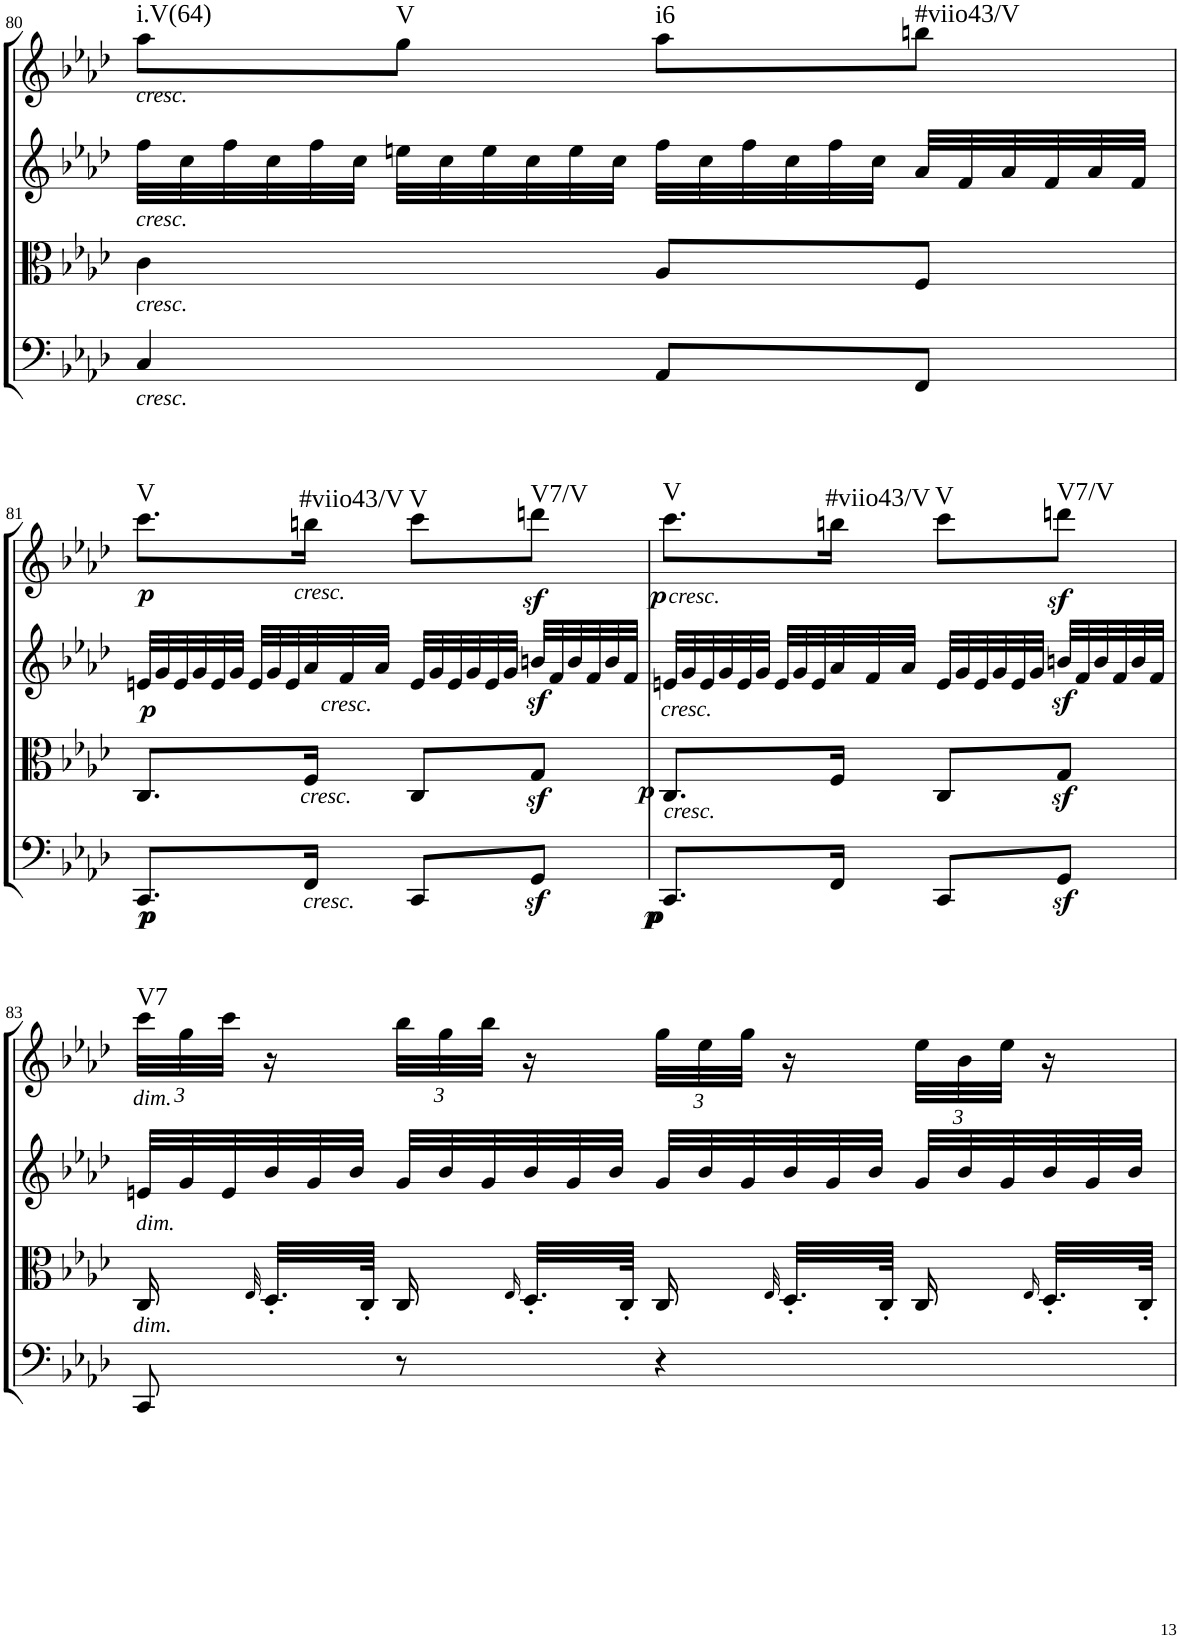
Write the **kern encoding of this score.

**kern	**dynam	**kern	**dynam	**kern	**dynam	**kern	**dynam	**harte
*part4	*part4	*part3	*part3	*part2	*part2	*part1	*part1	*part1
*staff4	*staff4	*staff3	*staff3	*staff2	*staff2	*staff1	*staff1	*
*I"Cello	*	*I"Viola	*	*I"2nd Violin	*	*I"1st Violin	*	*
*	*	*I'Vla	*	*I'Vln	*	*I'Vln	*	*
!!LO:PB:g=z
*clefF4	*	*clefC3	*	*clefG2	*	*clefG2	*	*
*k[b-e-a-d-]	*	*k[b-e-a-d-]	*	*k[b-e-a-d-]	*	*k[b-e-a-d-]	*	*
*f:	*	*f:	*	*f:	*	*f:	*	*
*M2/4	*	*M2/4	*	*M2/4	*	*M2/4	*	*
*	*	*	*	*Xtuplet	*	*	*	*
=80	=80	=80	=80	=80	=80	=80	=80	=80
!	!	!	!	!	!	!LO:TX:a:i:t=cresc.	!	!
!	!	!LO:TX:a:i:t=cresc.	!	!	!	!	!	!
!	!	!LO:TX:b:i:t=cresc.	!	!	!	!	!	!
!LO:TX:b:i:t=cresc.	!	!	!	!	!	!	!	!LO:H:kt=i.V(64)
4C/	.	4c\	.	48ff\LLL	.	8aa-\L	.	N
.	.	.	.	48cc\	.	.	.	.
.	.	.	.	48ff\	.	.	.	.
.	.	.	.	48cc\	.	.	.	.
.	.	.	.	48ff\	.	.	.	.
.	.	.	.	48cc\JJJ	.	.	.	.
!	!	!	!	!	!	!	!	!LO:H:kt=V
.	.	.	.	48een\LLL	.	8gg\J	.	N
.	.	.	.	48cc\	.	.	.	.
.	.	.	.	48ee\	.	.	.	.
.	.	.	.	48cc\	.	.	.	.
.	.	.	.	48ee\	.	.	.	.
.	.	.	.	48cc\JJJ	.	.	.	.
!	!	!	!	!	!	!	!	!LO:H:kt=i6
8AA-/L	.	8A-/L	.	48ff\LLL	.	8aa-\L	.	N
.	.	.	.	48cc\	.	.	.	.
.	.	.	.	48ff\	.	.	.	.
.	.	.	.	48cc\	.	.	.	.
.	.	.	.	48ff\	.	.	.	.
.	.	.	.	48cc\JJJ	.	.	.	.
!	!	!	!	!	!	!	!	!LO:H:kt=#viio43/V
8FF/J	.	8F/J	.	48a-/LLL	.	8bbn\J	.	N
.	.	.	.	48f/	.	.	.	.
.	.	.	.	48a-/	.	.	.	.
.	.	.	.	48f/	.	.	.	.
.	.	.	.	48a-/	.	.	.	.
.	.	.	.	48f/JJJ	.	.	.	.
!!LO:LB:g=z
=81	=81	=81	=81	=81	=81	=81	=81	=81
!	!LO:DY:b	!	!	!	!	!	!	!
!	!LO:DY:n=1:b	!	!	!	!LO:DY:b	!	!LO:DY:b	!LO:H:kt=V
8.CC/L	p p	8.C/L	.	48en/LLL	p	8.ccc\L	p	N
.	.	.	.	48g/	.	.	.	.
.	.	.	.	48e/	.	.	.	.
.	.	.	.	48g/	.	.	.	.
.	.	.	.	48e/	.	.	.	.
.	.	.	.	48g/JJJ	.	.	.	.
.	.	.	.	48e/LLL	.	.	.	.
.	.	.	.	48g/	.	.	.	.
!	!	!	!	!LO:TX:b:i:t=cresc.	!	!	!	!
.	.	.	.	48e/	.	.	.	.
!	!	!	!	!	!	!LO:TX:b:i:t=cresc.	!	!
!	!	!LO:TX:b:i:t=cresc.	!	!	!	!	!	!
!LO:TX:b:i:t=cresc.	!	!	!	!	!	!	!	!LO:H:kt=#viio43/V
16FF/Jk	.	16F/Jk	.	48a-/	.	16bbn\Jk	.	N
.	.	.	.	48f/	.	.	.	.
.	.	.	.	48a-/JJJ	.	.	.	.
!	!	!	!	!	!	!	!	!LO:H:kt=V
8CC/L	.	8C/L	.	48e/LLL	.	8ccc\L	.	N
.	.	.	.	48g/	.	.	.	.
.	.	.	.	48e/	.	.	.	.
.	.	.	.	48g/	.	.	.	.
.	.	.	.	48e/	.	.	.	.
.	.	.	.	48g/JJJ	.	.	.	.
!	!	!	!	!	!	!	!LO:DY:b	!LO:H:kt=V7/V
8GGz</J	.	8Gz</J	.	48bnz</LLL	.	8dddn\J	sf	N
.	.	.	.	48f/	.	.	.	.
.	.	.	.	48b/	.	.	.	.
.	.	.	.	48f/	.	.	.	.
.	.	.	.	48b/	.	.	.	.
.	.	.	.	48f/JJJ	.	.	.	.
=82	=82	=82	=82	=82	=82	=82	=82	=82
!	!	!	!	!	!	!LO:TX:b:i:t=cresc.	!	!
!	!	!LO:TX:a:i:t=cresc.	!	!	!	!	!	!
!LO:TX:a:i:t=cresc.	!	!	!	!	!	!	!	!
!	!LO:DY:b	!	!	!	!	!	!	!
!	!LO:DY:n=1:b	!	!LO:DY:b	!	!	!	!LO:DY:b	!LO:H:kt=V
8.CC/L	p p	8.C/L	p	48en/LLL	.	8.ccc\L	p	N
.	.	.	.	48g/	.	.	.	.
.	.	.	.	48e/	.	.	.	.
.	.	.	.	48g/	.	.	.	.
.	.	.	.	48e/	.	.	.	.
.	.	.	.	48g/JJJ	.	.	.	.
.	.	.	.	48e/LLL	.	.	.	.
.	.	.	.	48g/	.	.	.	.
.	.	.	.	48e/	.	.	.	.
!	!	!	!	!	!	!	!	!LO:H:kt=#viio43/V
16FF/Jk	.	16F/Jk	.	48a-/	.	16bbn\Jk	.	N
.	.	.	.	48f/	.	.	.	.
.	.	.	.	48a-/JJJ	.	.	.	.
!	!	!	!	!	!	!	!	!LO:H:kt=V
8CC/L	.	8C/L	.	48e/LLL	.	8ccc\L	.	N
.	.	.	.	48g/	.	.	.	.
.	.	.	.	48e/	.	.	.	.
.	.	.	.	48g/	.	.	.	.
.	.	.	.	48e/	.	.	.	.
.	.	.	.	48g/JJJ	.	.	.	.
!	!	!	!	!	!	!	!LO:DY:b	!LO:H:kt=V7/V
8GGz</J	.	8Gz</J	.	48bnz</LLL	.	8dddn\J	sf	N
.	.	.	.	48f/	.	.	.	.
.	.	.	.	48b/	.	.	.	.
.	.	.	.	48f/	.	.	.	.
.	.	.	.	48b/	.	.	.	.
.	.	.	.	48f/JJJ	.	.	.	.
!!LO:LB:g=z
=83	=83	=83	=83	=83	=83	=83	=83	=83
*	*	*	*	*	*	*Xbrackettup	*	*
!	!	!	!	!	!	!LO:TX:b:i:t=dim.	!	!
!	!	!	!	!LO:TX:b:i:t=dim.	!	!	!	!
!LO:TX:a:i:t=dim.	!	!	!	!	!	!	!	!LO:H:kt=V7
8CC/	.	16C/	.	48en/LLL	.	48ccc\LLL	.	N
.	.	.	.	48g/	.	48gg\	.	.
.	.	.	.	48e/	.	48ccc\JJJ	.	.
.	.	32qE-/	.	.	.	.	.	.
.	.	32.D-'/LLL	.	48b-/	.	16r	.	.
.	.	.	.	48g/	.	.	.	.
.	.	.	.	48b-/JJJ	.	.	.	.
.	.	64C'/JJJk	.	.	.	.	.	.
8r	.	16C/	.	48g/LLL	.	48bb-\LLL	.	.
.	.	.	.	48b-/	.	48gg\	.	.
.	.	.	.	48g/	.	48bb-\JJJ	.	.
.	.	16qE-/	.	.	.	.	.	.
.	.	32.D-'/LLL	.	48b-/	.	16r	.	.
.	.	.	.	48g/	.	.	.	.
.	.	.	.	48b-/JJJ	.	.	.	.
.	.	64C'/JJJk	.	.	.	.	.	.
4r	.	16C/	.	48g/LLL	.	48gg\LLL	.	.
.	.	.	.	48b-/	.	48ee-\	.	.
.	.	.	.	48g/	.	48gg\JJJ	.	.
.	.	32qE-/	.	.	.	.	.	.
.	.	32.D-'/LLL	.	48b-/	.	16r	.	.
.	.	.	.	48g/	.	.	.	.
.	.	.	.	48b-/JJJ	.	.	.	.
.	.	64C'/JJJk	.	.	.	.	.	.
.	.	16C/	.	48g/LLL	.	48ee-\LLL	.	.
.	.	.	.	48b-/	.	48b-\	.	.
.	.	.	.	48g/	.	48ee-\JJJ	.	.
.	.	16qE-/	.	.	.	.	.	.
.	.	32.D-'/LLL	.	48b-/	.	16r	.	.
.	.	.	.	48g/	.	.	.	.
.	.	.	.	48b-/JJJ	.	.	.	.
.	.	64C'/JJJk	.	.	.	.	.	.
=	=	=	=	=	=	=	=	=
*-	*-	*-	*-	*-	*-	*-	*-	*-
